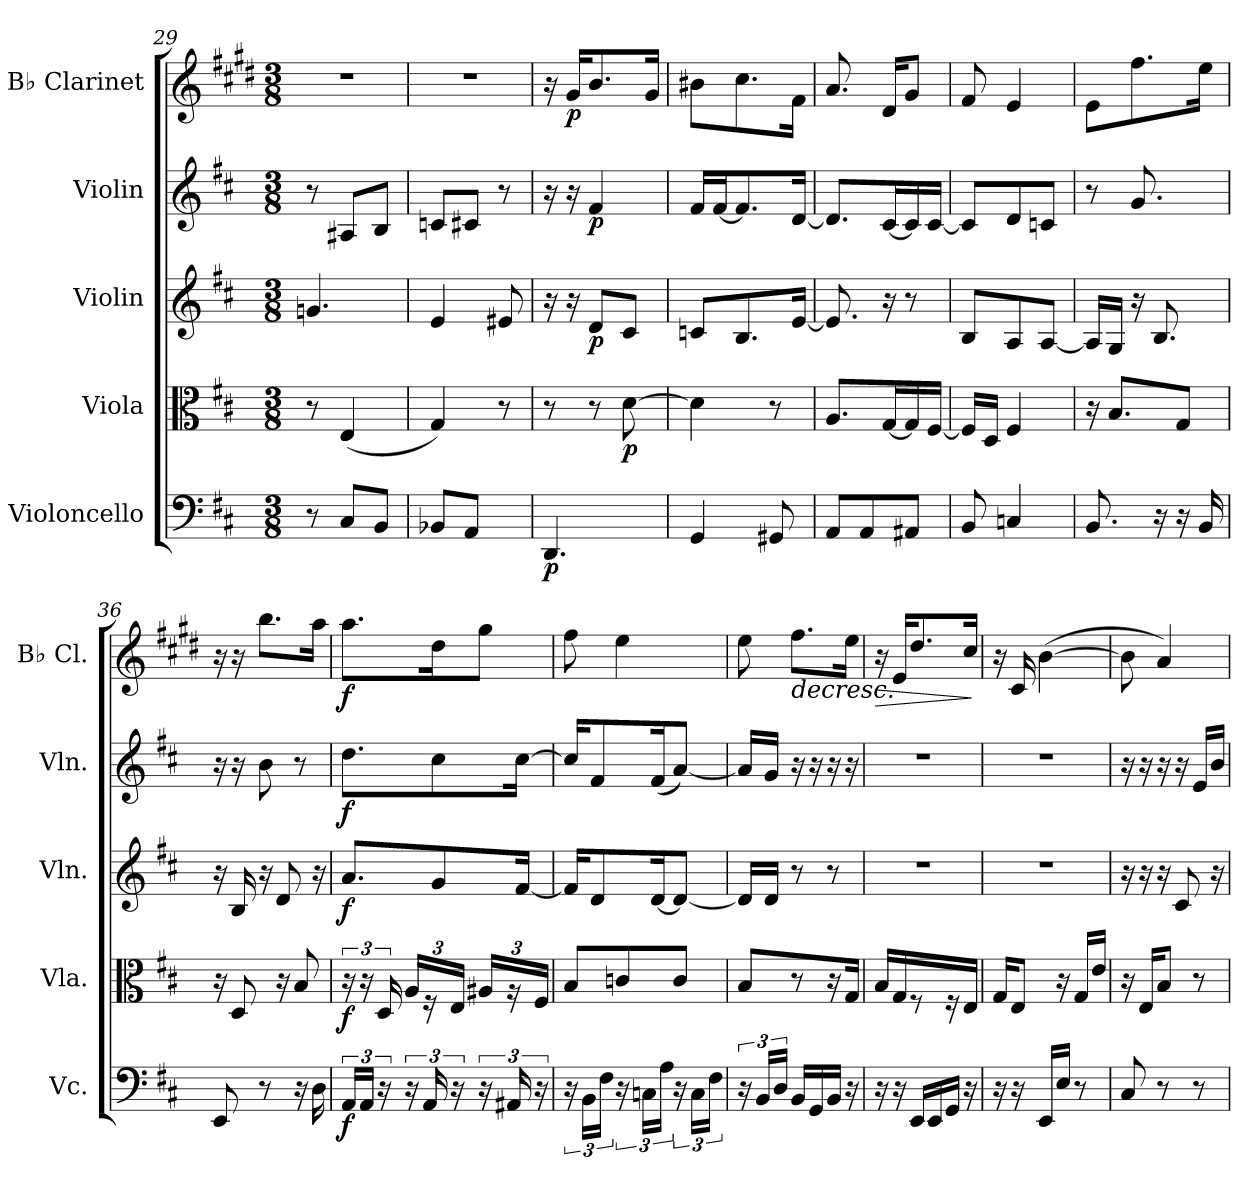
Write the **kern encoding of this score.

**kern	**dynam	**kern	**dynam	**kern	**dynam	**kern	**dynam	**kern	**dynam
*part5	*part5	*part4	*part4	*part3	*part3	*part2	*part2	*part1	*part1
*staff5	*staff5	*staff4	*staff4	*staff3	*staff3	*staff2	*staff2	*staff1	*staff1
*I"Violoncello	*	*I"Viola	*	*I"Violin	*	*I"Violin	*	*I"B♭ Clarinet	*
*I'Vc.	*	*I'Vla.	*	*I'Vln.	*	*I'Vln.	*	*I'B♭ Cl.	*
*clefF4	*	*clefC3	*	*clefG2	*	*clefG2	*	*clefG2	*
*	*	*	*	*	*	*	*	*ITrd1c2	*
*k[f#c#]	*	*k[f#c#]	*	*k[f#c#]	*	*k[f#c#]	*	*k[f#c#]	*
*M3/8	*	*M3/8	*	*M3/8	*	*M3/8	*	*M3/8	*
=29	=29	=29	=29	=29	=29	=29	=29	=29	=29
8r	.	8r	.	4.gn/	.	8r	.	4.r	.
8C#/L	.	(<4E/	.	.	.	8A#X/L	.	.	.
8BB/J	.	.	.	.	.	8B/J	.	.	.
=30	=30	=30	=30	=30	=30	=30	=30	=30	=30
8BB-X/L	.	4G/)	.	4e/	.	8cn/L	.	4.r	.
8AA/J	.	.	.	.	.	8c#X/J	.	.	.
8ryy	.	8r	.	8e#X/	.	8r	.	.	.
!!LO:LB:g=z
=31	=31	=31	=31	=31	=31	=31	=31	=31	=31
!	!LO:DY:b	!	!	!	!	!	!	!	!
4.DD/	p	8r	.	16r	.	16r	.	16r	.
!	!	!	!	!	!	!	!	!	!LO:DY:b
.	.	.	.	16r	.	16r	.	16f#/KL	p
!	!	!	!	!	!LO:DY:b	!	!LO:DY:b	!	!
.	.	8r	.	8d/L	p	4f#/	p	8.a/	.
!	!	!	!LO:DY:b	!	!	!	!	!	!
.	.	[8d\	p	8c#/J	.	.	.	.	.
.	.	.	.	.	.	.	.	16f#/Jk	.
=32	=32	=32	=32	=32	=32	=32	=32	=32	=32
4GG/	.	4d\]	.	8cn/L	.	16f#/LL	.	8a#X\L	.
.	.	.	.	.	.	[16f#/J	.	.	.
.	.	.	.	8.B/	.	8.f#/]	.	8.b\	.
8GG#X/	.	8r	.	.	.	.	.	.	.
.	.	.	.	[16e/Jk	.	[16d/Jk	.	16e\Jk	.
=33	=33	=33	=33	=33	=33	=33	=33	=33	=33
8AA/L	.	8.A/L	.	8.e/]	.	8.d/L]	.	8.g/	.
8AA/	.	.	.	.	.	.	.	.	.
.	.	[16G/L	.	16r	.	[16c#/L	.	16c#/KL	.
8AA#X/J	.	16G/]	.	8r	.	16c#/]	.	8f#/J	.
.	.	[16F#/JJ	.	.	.	[16c#/JJ	.	.	.
=34	=34	=34	=34	=34	=34	=34	=34	=34	=34
8BB/	.	16F#/LL]	.	8B/L	.	8c#/L]	.	8e/	.
.	.	16D/JJ	.	.	.	.	.	.	.
4Cn/	.	4F#/	.	8A/	.	8d/	.	4d/	.
.	.	.	.	[8A/J	.	8cn/J	.	.	.
=35	=35	=35	=35	=35	=35	=35	=35	=35	=35
8.BB/	.	16r	.	16A/LL]	.	8r	.	8d\L	.
.	.	8.B/L	.	16G/JJ	.	.	.	.	.
.	.	.	.	16r	.	8.g/	.	8.ee\	.
16r	.	.	.	8.B/	.	.	.	.	.
16r	.	8G/J	.	.	.	.	.	.	.
16BB/	.	.	.	.	.	16ryy	.	16dd\Jk	.
=36	=36	=36	=36	=36	=36	=36	=36	=36	=36
8EE/	.	16r	.	16r	.	16r	.	16r	.
.	.	8D/	.	16B/	.	16r	.	16r	.
8r	.	.	.	16r	.	8b\	.	8.aa\L	.
.	.	16r	.	8d/	.	.	.	.	.
16r	.	8B/	.	.	.	8r	.	.	.
16D\	.	.	.	16r	.	.	.	16gg\Jk	.
!!LO:PB:g=z
=37	=37	=37	=37	=37	=37	=37	=37	=37	=37
!	!LO:DY:b	!	!LO:DY:b	!	!LO:DY:b	!	!LO:DY:b	!	!LO:DY:b
24AA/LL	f	24r	f	8.a/L	f	8.dd\L	f	8.gg\L	f
24AA/JJ	.	24r	.	.	.	.	.	.	.
24r	.	24D/	.	.	.	.	.	.	.
24r	.	24A/LL	.	.	.	.	.	.	.
24AA/	.	24r	.	.	.	.	.	.	.
.	.	.	.	8g/	.	8cc#\	.	16cc#\K	.
24r	.	24E/JJ	.	.	.	.	.	.	.
24r	.	24A#X/LL	.	.	.	.	.	8ff#\J	.
24AA#X/	.	24r	.	.	.	.	.	.	.
.	.	.	.	[16f#/Jk	.	[16cc#\Jk	.	.	.
24r	.	24F#/JJ	.	.	.	.	.	.	.
=38	=38	=38	=38	=38	=38	=38	=38	=38	=38
24r	.	8B/L	.	16f#/KL]	.	16cc#/KL]	.	8ee\	.
24BB\LL	.	.	.	.	.	.	.	.	.
.	.	.	.	8d/	.	8f#/	.	.	.
24F#\JJ	.	.	.	.	.	.	.	.	.
24r	.	8cn/	.	.	.	.	.	4dd\	.
24Cn\LL	.	.	.	.	.	.	.	.	.
.	.	.	.	[16d/K	.	(<16f#/K	.	.	.
24A\JJ	.	.	.	.	.	.	.	.	.
24r	.	8c/J	.	8d/J_	.	[8a/J)	.	.	.
24C\LL	.	.	.	.	.	.	.	.	.
24F#\JJ	.	.	.	.	.	.	.	.	.
=39	=39	=39	=39	=39	=39	=39	=39	=39	=39
24r	.	8B/L	.	16d/LL]	.	16a/LL]	.	8dd\	.
24BB/LL	.	.	.	.	.	.	.	.	.
.	.	.	.	16d/JJ	.	16g/JJ	.	.	.
24D/JJ	.	.	.	.	.	.	.	.	.
!	!	!	!	!	!	!	!	!	!LO:HP:b
16BB/LL	.	8r	.	8r	.	16r	.	8.ee\L	>
16GG/	.	.	.	.	.	16r	.	.	.
16BB/JJ	.	16r	.	8r	.	16r	.	.	.
16r	.	16G/Jk	.	.	.	16r	.	16dd\Jk	.
=40	=40	=40	=40	=40	=40	=40	=40	=40	=40
!	!	!	!	!	!	!	!	!	!LO:HP:b
16r	.	16B/LL	.	4.r	.	4.r	.	16r	>
16r	.	16G/	.	.	.	.	.	16d/KL	.
16EE/LL	.	8r	.	.	.	.	.	8.cc#/	.
16EE/	.	.	.	.	.	.	.	.	.
16GG/JJ	.	16r	.	.	.	.	.	.	.
16r	.	16E/JJ	.	.	.	.	.	16b/Jk	.
.	.	.	.	.	.	.	.	.	]
=41	=41	=41	=41	=41	=41	=41	=41	=41	=41
16r	.	16G/KL	.	4.r	.	4.r	.	16r	.
16r	.	8E/J	.	.	.	.	.	16B/	.
16EE/LL	.	.	.	.	.	.	.	(>[4a\	.
16E/JJ	.	16r	.	.	.	.	.	.	.
8r	.	16G/LL	.	.	.	.	.	.	.
.	.	16e/JJ	.	.	.	.	.	.	.
.	.	.	.	.	.	.	.	.	]
!!LO:LB:g=z
=42	=42	=42	=42	=42	=42	=42	=42	=42	=42
8C#/	.	16r	.	16r	.	16r	.	8a\]	.
.	.	16E/KL	.	16r	.	16r	.	.	.
8r	.	8B/J	.	16r	.	16r	.	4g/)	.
.	.	.	.	8c#/	.	16r	.	.	.
8r	.	8r	.	.	.	16e/LL	.	.	.
.	.	.	.	16r	.	16b/JJ	.	.	.
=	=	=	=	=	=	=	=	=	=
*-	*-	*-	*-	*-	*-	*-	*-	*-	*-
